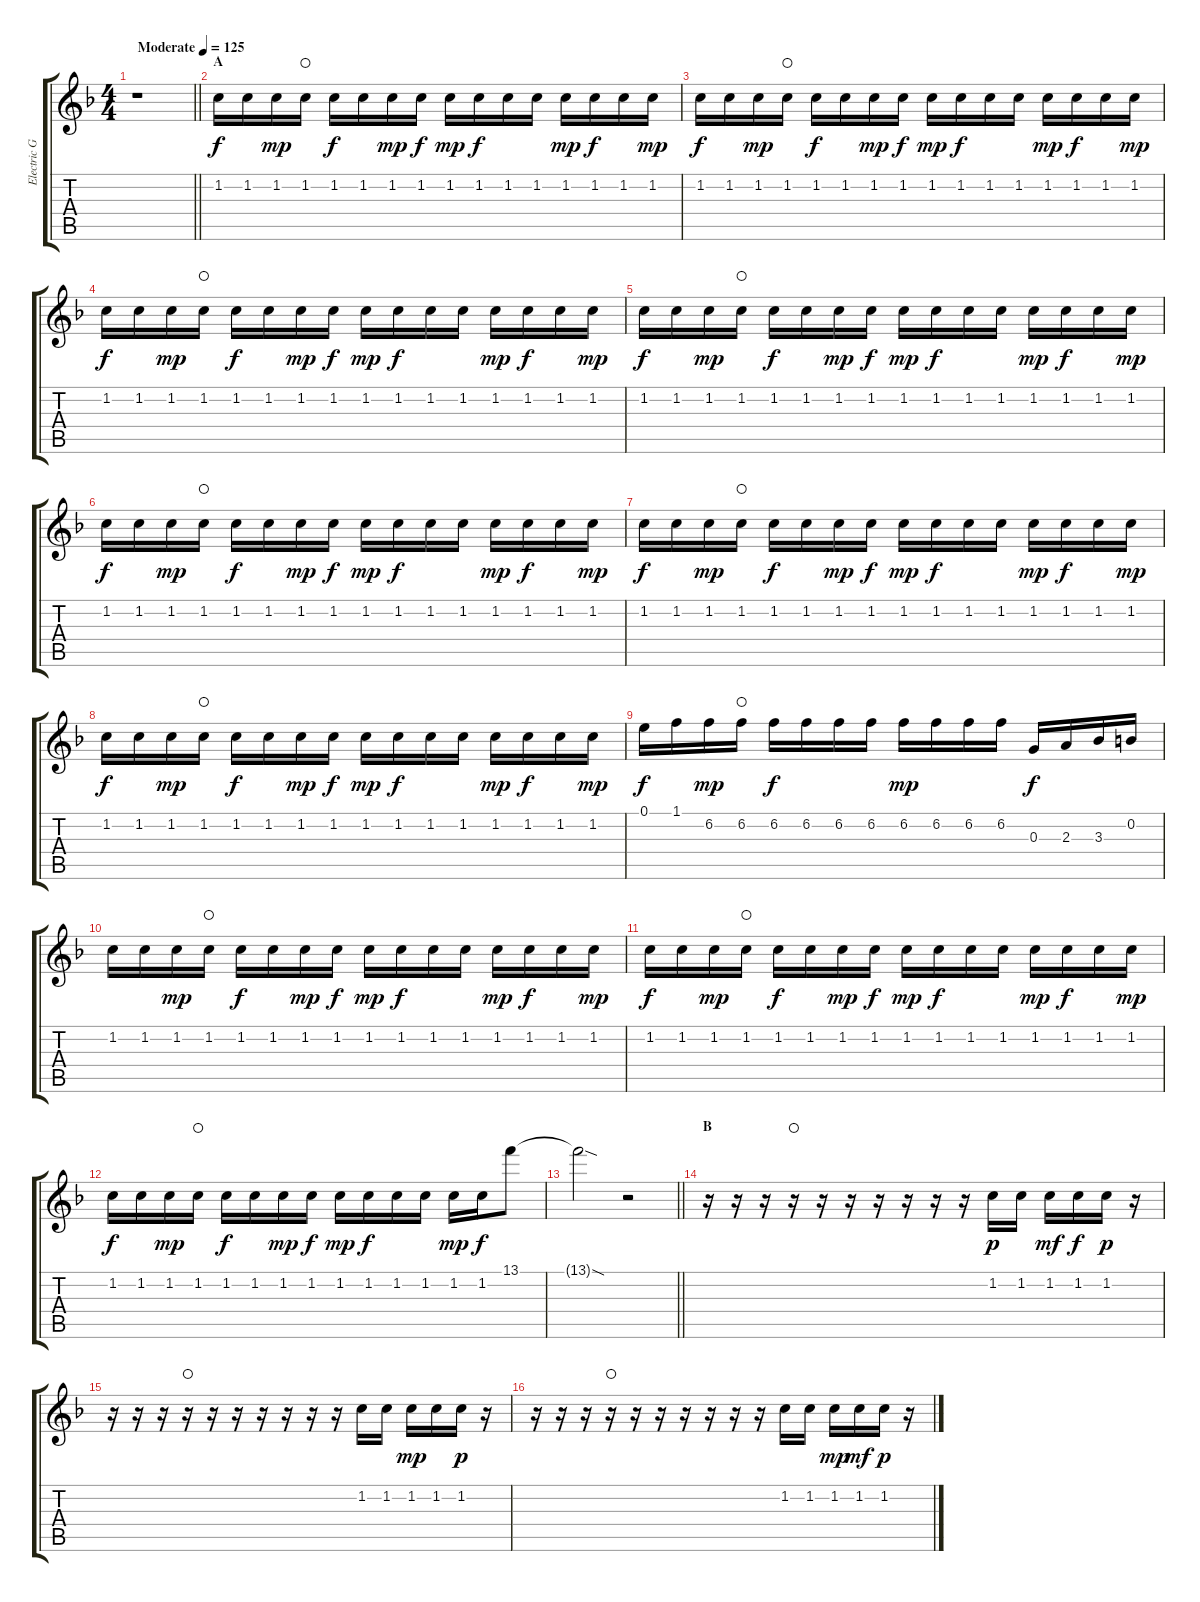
\track ("Electric Guitar (Wah Wah)" "Electric G") {instrument guitarharmonics}
\staff {score tabs}
\tuning (E4 B3 G3 D3 A2 E2) {hide}
\ts (4 4)
\tempo (125 "Moderate")
\clef g2
\barLineRight lightlight
\ks f
r.1{dy f instrument guitarharmonics} |
\section ("" "A")
1.2.16 1.2.16 1.2.16{dy mp} 1.2.16{waho} 1.2.16{dy f} 1.2.16 1.2.16{dy mp} 1.2.16{dy f} 1.2.16{dy mp} 1.2.16{dy f} 1.2.16 1.2.16 1.2.16{dy mp} 1.2.16{dy f} 1.2.16 1.2.16{dy mp} |
1.2.16{dy f} 1.2.16 1.2.16{dy mp} 1.2.16{waho} 1.2.16{dy f} 1.2.16 1.2.16{dy mp} 1.2.16{dy f} 1.2.16{dy mp} 1.2.16{dy f} 1.2.16 1.2.16 1.2.16{dy mp} 1.2.16{dy f} 1.2.16 1.2.16{dy mp} |
1.2.16{dy f} 1.2.16 1.2.16{dy mp} 1.2.16{waho} 1.2.16{dy f} 1.2.16 1.2.16{dy mp} 1.2.16{dy f} 1.2.16{dy mp} 1.2.16{dy f} 1.2.16 1.2.16 1.2.16{dy mp} 1.2.16{dy f} 1.2.16 1.2.16{dy mp} |
1.2.16{dy f} 1.2.16 1.2.16{dy mp} 1.2.16{waho} 1.2.16{dy f} 1.2.16 1.2.16{dy mp} 1.2.16{dy f} 1.2.16{dy mp} 1.2.16{dy f} 1.2.16 1.2.16 1.2.16{dy mp} 1.2.16{dy f} 1.2.16 1.2.16{dy mp} |
1.2.16{dy f} 1.2.16 1.2.16{dy mp} 1.2.16{waho} 1.2.16{dy f} 1.2.16 1.2.16{dy mp} 1.2.16{dy f} 1.2.16{dy mp} 1.2.16{dy f} 1.2.16 1.2.16 1.2.16{dy mp} 1.2.16{dy f} 1.2.16 1.2.16{dy mp} |
1.2.16{dy f} 1.2.16 1.2.16{dy mp} 1.2.16{waho} 1.2.16{dy f} 1.2.16 1.2.16{dy mp} 1.2.16{dy f} 1.2.16{dy mp} 1.2.16{dy f} 1.2.16 1.2.16 1.2.16{dy mp} 1.2.16{dy f} 1.2.16 1.2.16{dy mp} |
1.2.16{dy f} 1.2.16 1.2.16{dy mp} 1.2.16{waho} 1.2.16{dy f} 1.2.16 1.2.16{dy mp} 1.2.16{dy f} 1.2.16{dy mp} 1.2.16{dy f} 1.2.16 1.2.16 1.2.16{dy mp} 1.2.16{dy f} 1.2.16 1.2.16{dy mp} |
0.1.16{dy f} 1.1.16 6.2.16{dy mp} 6.2.16{waho} 6.2.16{dy f} 6.2.16 6.2.16 6.2.16 6.2.16{dy mp} 6.2.16 6.2.16 6.2.16 0.3.16{dy f} 2.3.16 3.3.16 0.2.16 |
1.2.16 1.2.16 1.2.16{dy mp} 1.2.16{waho} 1.2.16{dy f} 1.2.16 1.2.16{dy mp} 1.2.16{dy f} 1.2.16{dy mp} 1.2.16{dy f} 1.2.16 1.2.16 1.2.16{dy mp} 1.2.16{dy f} 1.2.16 1.2.16{dy mp} |
1.2.16{dy f} 1.2.16 1.2.16{dy mp} 1.2.16{waho} 1.2.16{dy f} 1.2.16 1.2.16{dy mp} 1.2.16{dy f} 1.2.16{dy mp} 1.2.16{dy f} 1.2.16 1.2.16 1.2.16{dy mp} 1.2.16{dy f} 1.2.16 1.2.16{dy mp} |
1.2.16{dy f} 1.2.16 1.2.16{dy mp} 1.2.16{waho} 1.2.16{dy f} 1.2.16 1.2.16{dy mp} 1.2.16{dy f} 1.2.16{dy mp} 1.2.16{dy f} 1.2.16 1.2.16 1.2.16{dy mp} 1.2.16{dy f} 13.1.8 |
\barLineRight lightlight
13.1{sod t}.2 r.2 |
\section ("" "B")
r.16 r.16 r.16 r.16{waho} r.16 r.16 r.16 r.16 r.16 r.16 1.2.16{dy p} 1.2.16 1.2.16{dy mf} 1.2.16{dy f} 1.2.16{dy p} r.16 |
r.16 r.16 r.16 r.16{waho} r.16 r.16 r.16 r.16 r.16 r.16 1.2.16 1.2.16 1.2.16{dy mp} 1.2.16 1.2.16{dy p} r.16 |
r.16 r.16 r.16 r.16{waho} r.16 r.16 r.16 r.16 r.16 r.16 1.2.16 1.2.16 1.2.16{dy mp} 1.2.16{dy mf} 1.2.16{dy p} r.16
